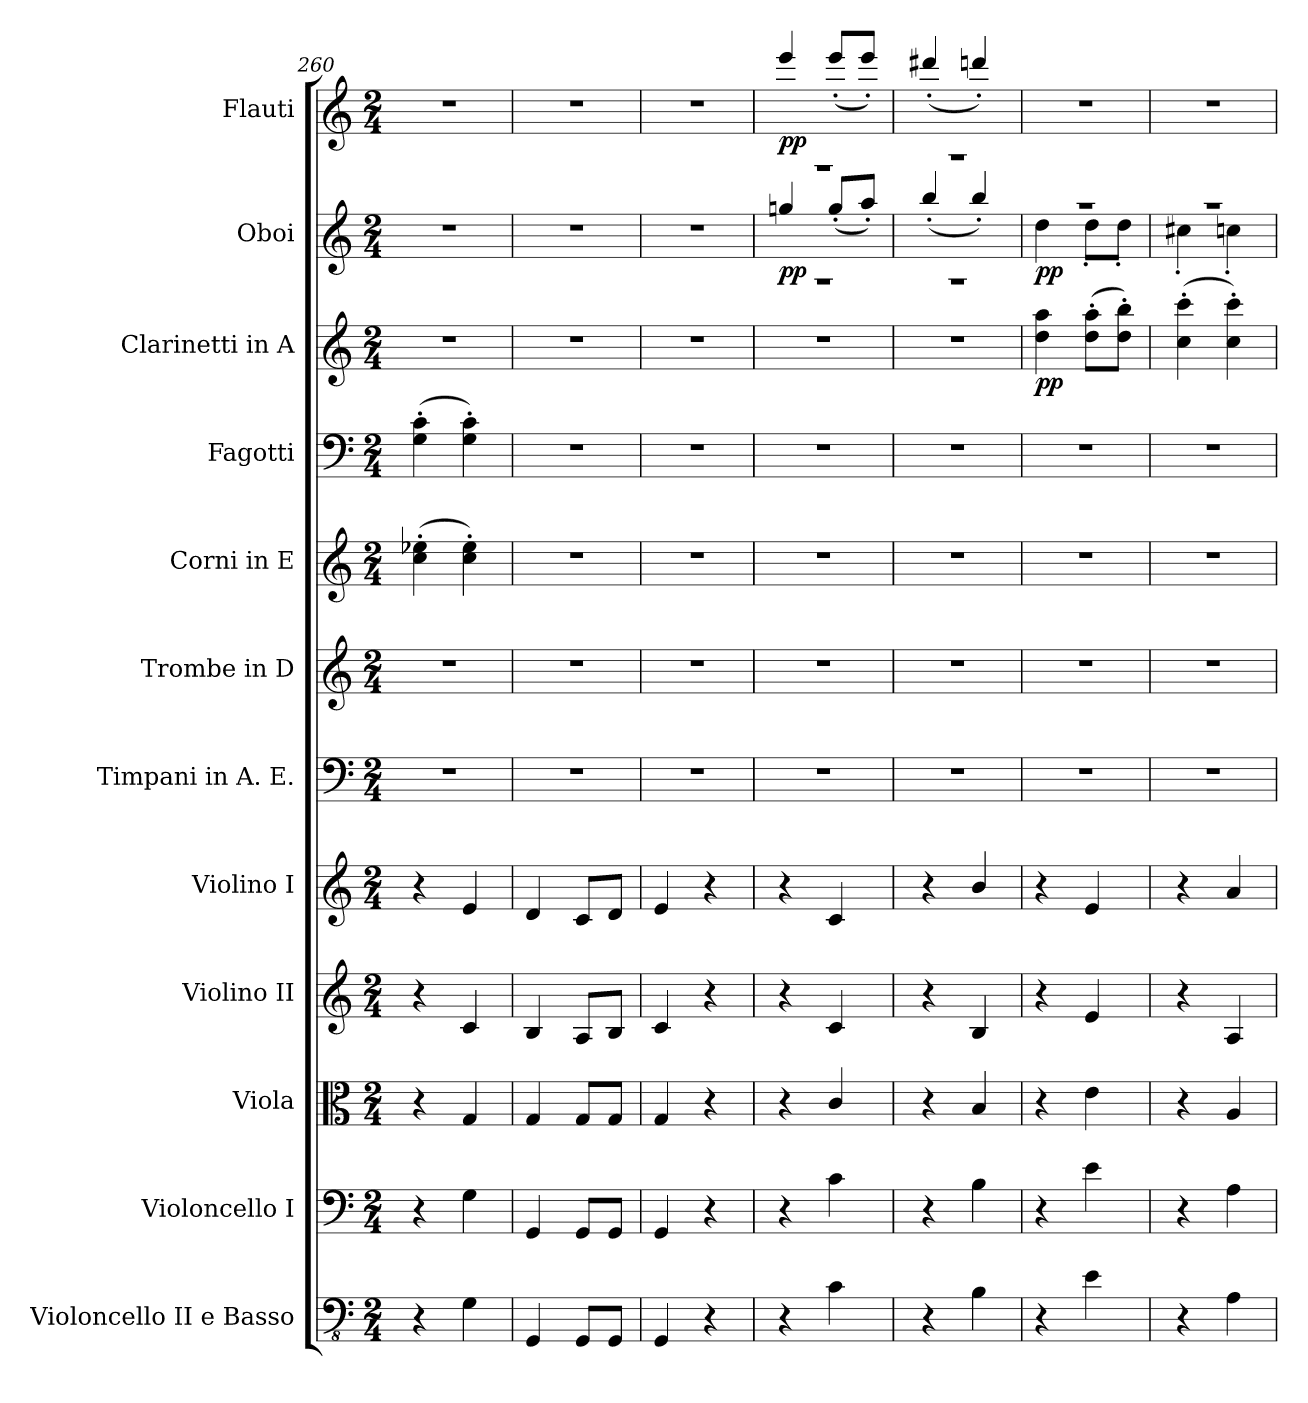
**kern	**kern	**kern	**kern	**kern	**kern	**kern	**kern	**kern	**kern	**dynam	**kern	**dynam	**kern	**dynam
*part12	*part11	*part10	*part9	*part8	*part7	*part6	*part5	*part4	*part3	*part3	*part2	*part2	*part1	*part1
*staff12	*staff11	*staff10	*staff9	*staff8	*staff7	*staff6	*staff5	*staff4	*staff3	*staff3	*staff2	*staff2	*staff1	*staff1
*I"Violoncello II e Basso	*I"Violoncello I	*I"Viola	*I"Violino II	*I"Violino I	*I"Timpani in A. E.	*I"Trombe in D	*I"Corni in E	*I"Fagotti	*I"Clarinetti in A	*	*I"Oboi	*	*I"Flauti	*
*	*	*	*	*	*I'Tp.	*I'Tr.	*I'Corn.	*I'Fag.	*I'Cl.	*	*I'Ob.	*	*I'Fl.	*
*clefFv4	*clefF4	*clefC3	*clefG2	*clefG2	*clefF4	*clefG2	*clefG2	*clefF4	*clefG2	*	*clefG2	*	*clefG2	*
*	*	*	*	*	*	*ITrd-1c-2	*ITrd5c8	*	*ITrd2c3	*	*	*	*	*
*k[]	*k[]	*k[]	*k[]	*k[]	*k[]	*k[f#c#]	*k[f#c#g#d#]	*k[]	*k[f#c#g#]	*	*k[]	*	*k[]	*
*M2/4	*M2/4	*M2/4	*M2/4	*M2/4	*M2/4	*M2/4	*M2/4	*M2/4	*M2/4	*	*M2/4	*	*M2/4	*
=260	=260	=260	=260	=260	=260	=260	=260	=260	=260	=260	=260	=260	=260	=260
4r	4r	4r	4r	4r	2r	2r	(4e\' 4gn\'	(4G\' 4c\'	2r	.	2r	.	2r	.
4GG\	4G\	4G/	4c/	4e/	.	.	4e\' 4g\')	4G\' 4c\')	.	.	.	.	.	.
=261	=261	=261	=261	=261	=261	=261	=261	=261	=261	=261	=261	=261	=261	=261
4GGG/	4GG/	4G/	4B/	4d/	2r	2r	2r	2r	2r	.	2r	.	2r	.
8GGG/L	8GG/L	8G/L	8A/L	8c/L	.	.	.	.	.	.	.	.	.	.
8GGG/J	8GG/J	8G/J	8B/J	8d/J	.	.	.	.	.	.	.	.	.	.
!!LO:PB:g=z
=262	=262	=262	=262	=262	=262	=262	=262	=262	=262	=262	=262	=262	=262	=262
4GGG/	4GG/	4G/	4c/	4e/	2r	2r	2r	2r	2r	.	2r	.	2r	.
4r	4r	4r	4r	4r	.	.	.	.	.	.	.	.	.	.
=263	=263	=263	=263	=263	=263	=263	=263	=263	=263	=263	=263	=263	=263	=263
*	*	*	*	*	*	*	*	*	*	*	*^	*	*^	*
!	!	!	!	!	!	!	!	!	!	!	!	!	!LO:DY:b	!	!	!LO:DY:b
4r	4r	4r	4r	4r	2r	2r	2r	2r	2r	.	2rA	4ggn/	pp	2rF	4eee/	pp
4C\	4c\	4c/	4c/	4c/	.	.	.	.	.	.	.	(8gg'/L	.	.	(8eee'/L	.
.	.	.	.	.	.	.	.	.	.	.	.	8aa'/J)	.	.	8eee'/J)	.
=264	=264	=264	=264	=264	=264	=264	=264	=264	=264	=264	=264	=264	=264	=264	=264	=264
4r	4r	4r	4r	4r	2r	2r	2r	2r	2r	.	2rA	(4bb'/	.	2rA	(4ddd#X'/	.
4BB\	4B\	4B/	4B/	4b/	.	.	.	.	.	.	.	4bb'/)	.	.	4dddn'/)	.
=265	=265	=265	=265	=265	=265	=265	=265	=265	=265	=265	=265	=265	=265	=265	=265	=265
!	!	!	!	!	!	!	!	!	!	!LO:DY:b	!	!	!LO:DY:b	!	!	!
*	*	*	*	*	*	*	*	*	*	*	*	*	*	*v	*v	*
4r	4r	4r	4r	4r	2r	2r	2r	2r	4b\ 4ff#\	pp	2r	4dd\	pp	2r	.
4E\	4e\	4e\	4e/	4e/	.	.	.	.	(8b\' 8ff#\'L	.	.	8dd'\L	.	.	.
.	.	.	.	.	.	.	.	.	8b\' 8gg#\'J)	.	.	8dd'\J	.	.	.
=266	=266	=266	=266	=266	=266	=266	=266	=266	=266	=266	=266	=266	=266	=266	=266
4r	4r	4r	4r	4r	2r	2r	2r	2r	(4a\' 4aa\'	.	2r	4cc#X'\	.	2r	.
4AA\	4A\	4A/	4A/	4a/	.	.	.	.	4a\' 4aa\')	.	.	4ccn'\	.	.	.
*	*	*	*	*	*	*	*	*	*	*	*v	*v	*	*	*
=	=	=	=	=	=	=	=	=	=	=	=	=	=	=
*-	*-	*-	*-	*-	*-	*-	*-	*-	*-	*-	*-	*-	*-	*-
